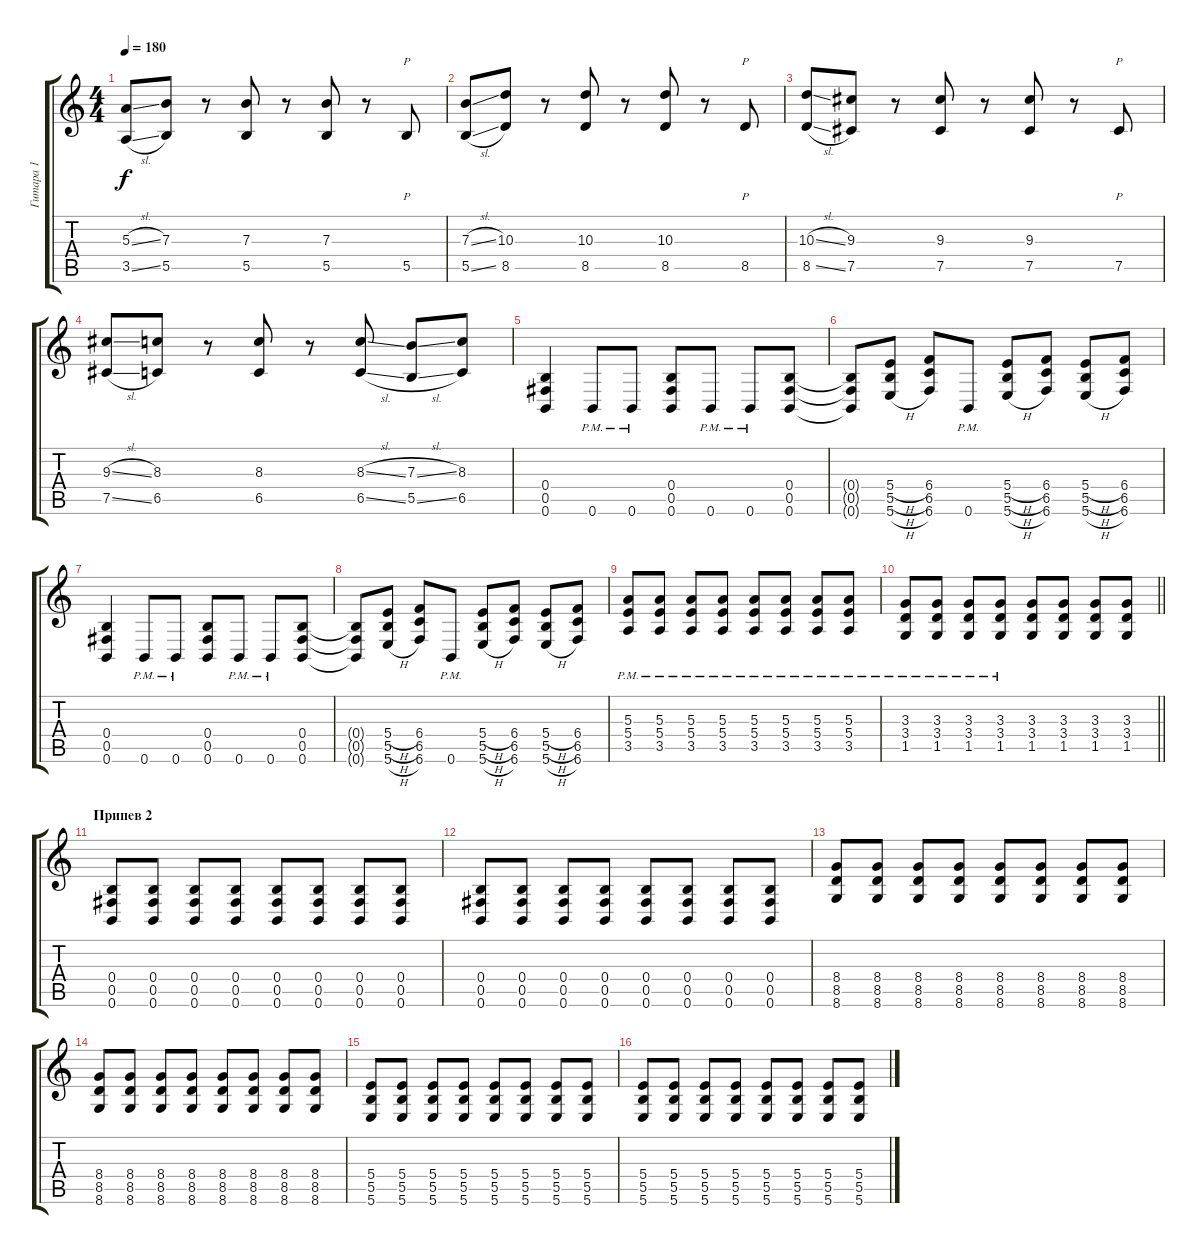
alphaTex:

\track ("Гитара 1" "Гитара 1") {instrument distortionguitar}
\staff {score tabs}
\tuning (Db4 Ab3 E3 B2 Gb2 B1) {hide}
\ts (4 4)
\tempo 180
\clef g2
\ks c
(5.3{sl} 3.5{sl}).8{dy f} (7.3 5.5).8 r.8 (7.3 5.5).8 r.8 (7.3 5.5).8 r.8 5.5.8{p} |
(7.3{sl} 5.5{sl}).8 (10.3 8.5).8 r.8 (10.3 8.5).8 r.8 (10.3 8.5).8 r.8 8.5.8{p} |
(10.3{sl} 8.5{sl}).8 (9.3 7.5).8 r.8 (9.3 7.5).8 r.8 (9.3 7.5).8 r.8 7.5.8{p} |
(9.3{sl} 7.5{sl}).8 (8.3 6.5).8 r.8 (8.3 6.5).8 r.8 (8.3{sl} 6.5{sl}).8 (7.3{sl} 5.5{sl}).8 (8.3 6.5).8 |
(0.4 0.5 0.6).4 0.6{pm}.8 0.6{pm}.8 (0.4 0.5 0.6).8 0.6{pm}.8 0.6{pm}.8 (0.4 0.5 0.6).8 |
(0.4{t} 0.5{t} 0.6{t}).8 (5.4{h} 5.5{h} 5.6{h}).8 (6.4 6.5 6.6).8 0.6{pm}.8 (5.4{h} 5.5{h} 5.6{h}).8 (6.4 6.5 6.6).8 (5.4{h} 5.5{h} 5.6{h}).8 (6.4 6.5 6.6).8 |
(0.4 0.5 0.6).4 0.6{pm}.8 0.6{pm}.8 (0.4 0.5 0.6).8 0.6{pm}.8 0.6{pm}.8 (0.4 0.5 0.6).8 |
(0.4{t} 0.5{t} 0.6{t}).8 (5.4{h} 5.5{h} 5.6{h}).8 (6.4 6.5 6.6).8 0.6{pm}.8 (5.4{h} 5.5{h} 5.6{h}).8 (6.4 6.5 6.6).8 (5.4{h} 5.5{h} 5.6{h}).8 (6.4 6.5 6.6).8 |
(5.3{pm} 5.4{pm} 3.5{pm}).8 (5.3{pm} 5.4{pm} 3.5{pm}).8 (5.3{pm} 5.4{pm} 3.5{pm}).8 (5.3{pm} 5.4{pm} 3.5{pm}).8 (5.3{pm} 5.4{pm} 3.5{pm}).8 (5.3{pm} 5.4{pm} 3.5{pm}).8 (5.3{pm} 5.4{pm} 3.5{pm}).8 (5.3{pm} 5.4{pm} 3.5{pm}).8 |
\barLineRight lightlight
(3.3{pm} 3.4{pm} 1.5{pm}).8 (3.3{pm} 3.4{pm} 1.5{pm}).8 (3.3{pm} 3.4{pm} 1.5{pm}).8 (3.3{pm} 3.4{pm} 1.5{pm}).8 (3.3 3.4 1.5).8 (3.3 3.4 1.5).8 (3.3 3.4 1.5).8 (3.3 3.4 1.5).8 |
\section ("" "Припев 2")
(0.4 0.5 0.6).8 (0.4 0.5 0.6).8 (0.4 0.5 0.6).8 (0.4 0.5 0.6).8 (0.4 0.5 0.6).8 (0.4 0.5 0.6).8 (0.4 0.5 0.6).8 (0.4 0.5 0.6).8 |
(0.4 0.5 0.6).8 (0.4 0.5 0.6).8 (0.4 0.5 0.6).8 (0.4 0.5 0.6).8 (0.4 0.5 0.6).8 (0.4 0.5 0.6).8 (0.4 0.5 0.6).8 (0.4 0.5 0.6).8 |
(8.4 8.5 8.6).8 (8.4 8.5 8.6).8 (8.4 8.5 8.6).8 (8.4 8.5 8.6).8 (8.4 8.5 8.6).8 (8.4 8.5 8.6).8 (8.4 8.5 8.6).8 (8.4 8.5 8.6).8 |
(8.4 8.5 8.6).8 (8.4 8.5 8.6).8 (8.4 8.5 8.6).8 (8.4 8.5 8.6).8 (8.4 8.5 8.6).8 (8.4 8.5 8.6).8 (8.4 8.5 8.6).8 (8.4 8.5 8.6).8 |
(5.4 5.5 5.6).8 (5.4 5.5 5.6).8 (5.4 5.5 5.6).8 (5.4 5.5 5.6).8 (5.4 5.5 5.6).8 (5.4 5.5 5.6).8 (5.4 5.5 5.6).8 (5.4 5.5 5.6).8 |
(5.4 5.5 5.6).8 (5.4 5.5 5.6).8 (5.4 5.5 5.6).8 (5.4 5.5 5.6).8 (5.4 5.5 5.6).8 (5.4 5.5 5.6).8 (5.4 5.5 5.6).8 (5.4 5.5 5.6).8
